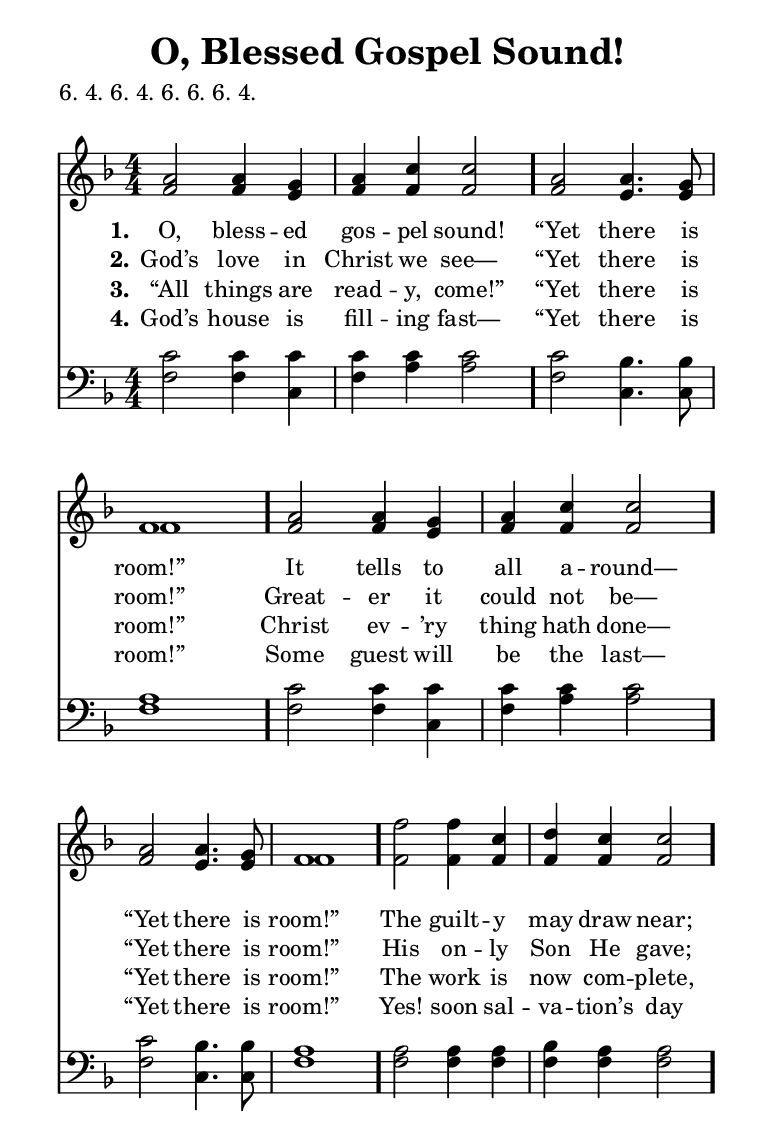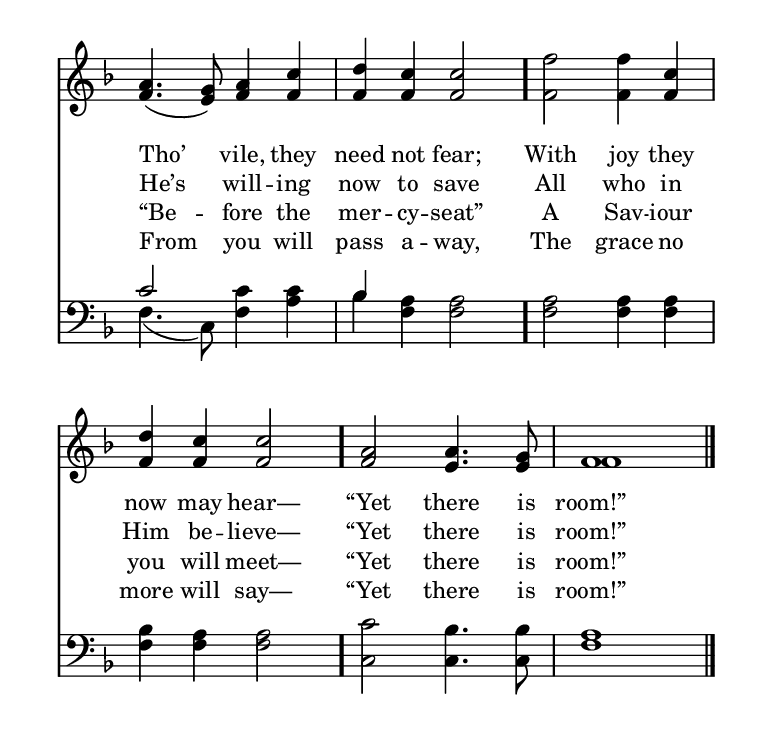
\include "common/global.ily"
\paper {
  \include "common/paper.ily"
  ragged-bottom = ##t
  ragged-last-bottom = ##t
  systems-per-page = #(cond (is-eogsized 3) (#t #f))
  %page-count = ##f
}

\header{
  hymnnumber = "56"
  title = "O, Blessed Gospel Sound!"
  tunename = "Happy Land"
  meter = "6. 4. 6. 4. 6. 6. 6. 4."
  %poet = ""
  %composer = ""
  %copyright = ""
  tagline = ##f
}

% for fermata in MIDI
ta = { \tempo 4=120 }
tb = { \tempo 4=60  }

patternAA = { c2       c4 c4 | c4 c4 c2 }
patternAB = { c4.( c8) c4 c4 | c4 c4 c2 }

patternBA = { c2 c4. c8 | c1 }

global = {
  \include "common/overrides.ily"
  \override Staff.TimeSignature.style = #'numbered
  \time 4/4
  \override Score.MetronomeMark.transparent = ##t % hide all fermata changes too
  \ta
  \key f \major
  %\partial 4
  \autoBeamOff
}

notesSoprano = {
\global
\relative c'' {

  \changePitch \patternAA { a a g | a c c }
  \changePitch \patternBA { a a g | f }
  \changePitch \patternAA { a a g | a c c }
  \changePitch \patternBA { a a g | f }

  \changePitch \patternAA { f' f c | d c c }
  \changePitch \patternAB { a g a c | d c c }
  \changePitch \patternAA { f f c | d c c }
  \changePitch \patternBA { a a g | f }

  \bar "|."

}
}

notesAlto = {
\global
\relative e' {

  \changePitch \patternAA { f f e | f f f }
  \changePitch \patternBA { f e e | f }
  \changePitch \patternAA { f f e | f f f }
  \changePitch \patternBA { f e e | f }

  \changePitch \patternAA { f f f | f f f }
  \changePitch \patternAB { f e f f | f f f }
  \changePitch \patternAA { f f f | f f f }
  \changePitch \patternBA { f e e | f }

}
}

notesTenor = {
\global
\relative a {

  \changePitch \patternAA { c c c | c c c }
  \changePitch \patternBA { c bes bes | a }
  \changePitch \patternAA { c c c | c c c }
  \changePitch \patternBA { c bes bes | a }

  \changePitch \patternAA { a a a | bes a a }
  \changePitch \patternAA { c c c | bes a a }
  \changePitch \patternAA { a a a | bes a a }
  \changePitch \patternBA { c bes bes | a }

}
}

notesBass = {
\global
\relative f {

  \changePitch \patternAA { f f c | f a a }
  \changePitch \patternBA { f c c | f }
  \changePitch \patternAA { f f c | f a a }
  \changePitch \patternBA { f c c | f }

  \changePitch \patternAA { f f f | f f f }
  \changePitch \patternAB { f c f a | bes f f }
  \changePitch \patternAA { f f f | f f f }
  \changePitch \patternBA { c c c | f }

}
}

wordsA = \lyricmode {
\set stanza = "1."

O, bless -- ed gos -- pel sound! \bar "."
“Yet there is room!” \bar "."
It tells to all a -- round— \bar "."
“Yet there is room!” \bar "."
The guilt -- y may draw near; \bar "." \break
Tho’ vile, they need not fear; \bar "."
With joy they now may hear— \bar "."
“Yet there is room!” \bar "."

}

wordsB = \lyricmode {
\set stanza = "2."

God’s love in Christ we see—
“Yet there is room!”
Great -- er it could not be—
“Yet there is room!”
His on -- ly Son He gave;
He’s will -- ing now to save
All who in Him be -- lieve—
“Yet there is room!”

}

wordsC = \lyricmode {
\set stanza = "3."

“All things are read -- y, come!”
“Yet there is room!”
Christ ev -- ’ry thing hath done—
“Yet there is room!”
The work is now com -- plete,
“Be -- fore the mer -- cy -- seat”
A Sav -- iour you will meet—
“Yet there is room!”

}

wordsD = \lyricmode {
\set stanza = "4."

God’s house is fill -- ing fast—
“Yet there is room!”
Some guest will be the last—
“Yet there is room!”
Yes! soon sal -- va -- tion’s day
From you will pass a -- way,
The grace no more will say—
“Yet there is room!”

}

\score {
  \context ChoirStaff <<
    \context Staff = upper <<
      \set Staff.autoBeaming = ##f
      \set ChoirStaff.systemStartDelimiter = #'SystemStartBar
      \set ChoirStaff.printPartCombineTexts = ##f
      \partcombine #'(2 . 9) \notesSoprano \notesAlto
      \context NullVoice = sopranos { \voiceOne << \notesSoprano >> }
      \context NullVoice = altos { \voiceTwo << \notesAlto >> }
      \context Lyrics = one   \lyricsto sopranos \wordsA
      \context Lyrics = two   \lyricsto sopranos \wordsB
      \context Lyrics = three \lyricsto sopranos \wordsC
      \context Lyrics = four  \lyricsto sopranos \wordsD
    >>
    \context Staff = men <<
      \clef bass
      \set ChoirStaff.printPartCombineTexts = ##f
      \partcombine #'(2 . 9) \notesTenor \notesBass
      \context NullVoice = tenors { \voiceOne << \notesTenor >> }
      \context NullVoice = basses { \voiceTwo << \notesBass >> }
    >>
  >>
  \layout {
    \include "common/layout.ily"
  }
  \midi{
    \include "common/midi.ily"
  }
}

\version "2.19.49"  % necessary for upgrading to future LilyPond versions.

% vi:set et ts=2 sw=2 ai nocindent syntax=lilypond:
